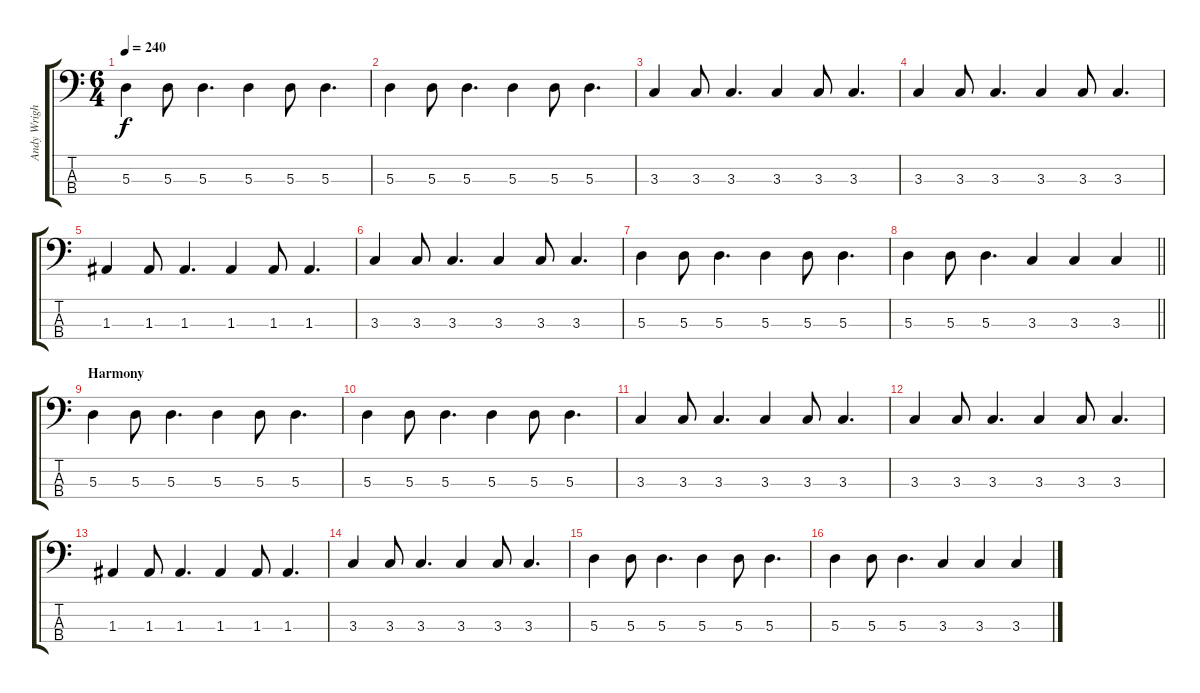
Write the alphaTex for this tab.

\track ("Andy Wrighton" "Andy Wrigh") {instrument electricbassfinger}
\staff {score tabs}
\tuning (G2 D2 A1 E1) {hide}
\ts (6 4)
\tempo 240
\clef f4
\ks c
5.3.4{dy f} 5.3.8 5.3.4{d} 5.3.4 5.3.8 5.3.4{d} |
5.3.4 5.3.8 5.3.4{d} 5.3.4 5.3.8 5.3.4{d} |
3.3.4 3.3.8 3.3.4{d} 3.3.4 3.3.8 3.3.4{d} |
3.3.4 3.3.8 3.3.4{d} 3.3.4 3.3.8 3.3.4{d} |
1.3.4 1.3.8 1.3.4{d} 1.3.4 1.3.8 1.3.4{d} |
3.3.4 3.3.8 3.3.4{d} 3.3.4 3.3.8 3.3.4{d} |
5.3.4 5.3.8 5.3.4{d} 5.3.4 5.3.8 5.3.4{d} |
\barLineRight lightlight
5.3.4 5.3.8 5.3.4{d} 3.3.4 3.3.4 3.3.4 |
\section ("" "Harmony")
5.3.4 5.3.8 5.3.4{d} 5.3.4 5.3.8 5.3.4{d} |
5.3.4 5.3.8 5.3.4{d} 5.3.4 5.3.8 5.3.4{d} |
3.3.4 3.3.8 3.3.4{d} 3.3.4 3.3.8 3.3.4{d} |
3.3.4 3.3.8 3.3.4{d} 3.3.4 3.3.8 3.3.4{d} |
1.3.4 1.3.8 1.3.4{d} 1.3.4 1.3.8 1.3.4{d} |
3.3.4 3.3.8 3.3.4{d} 3.3.4 3.3.8 3.3.4{d} |
5.3.4 5.3.8 5.3.4{d} 5.3.4 5.3.8 5.3.4{d} |
5.3.4 5.3.8 5.3.4{d} 3.3.4 3.3.4 3.3.4
